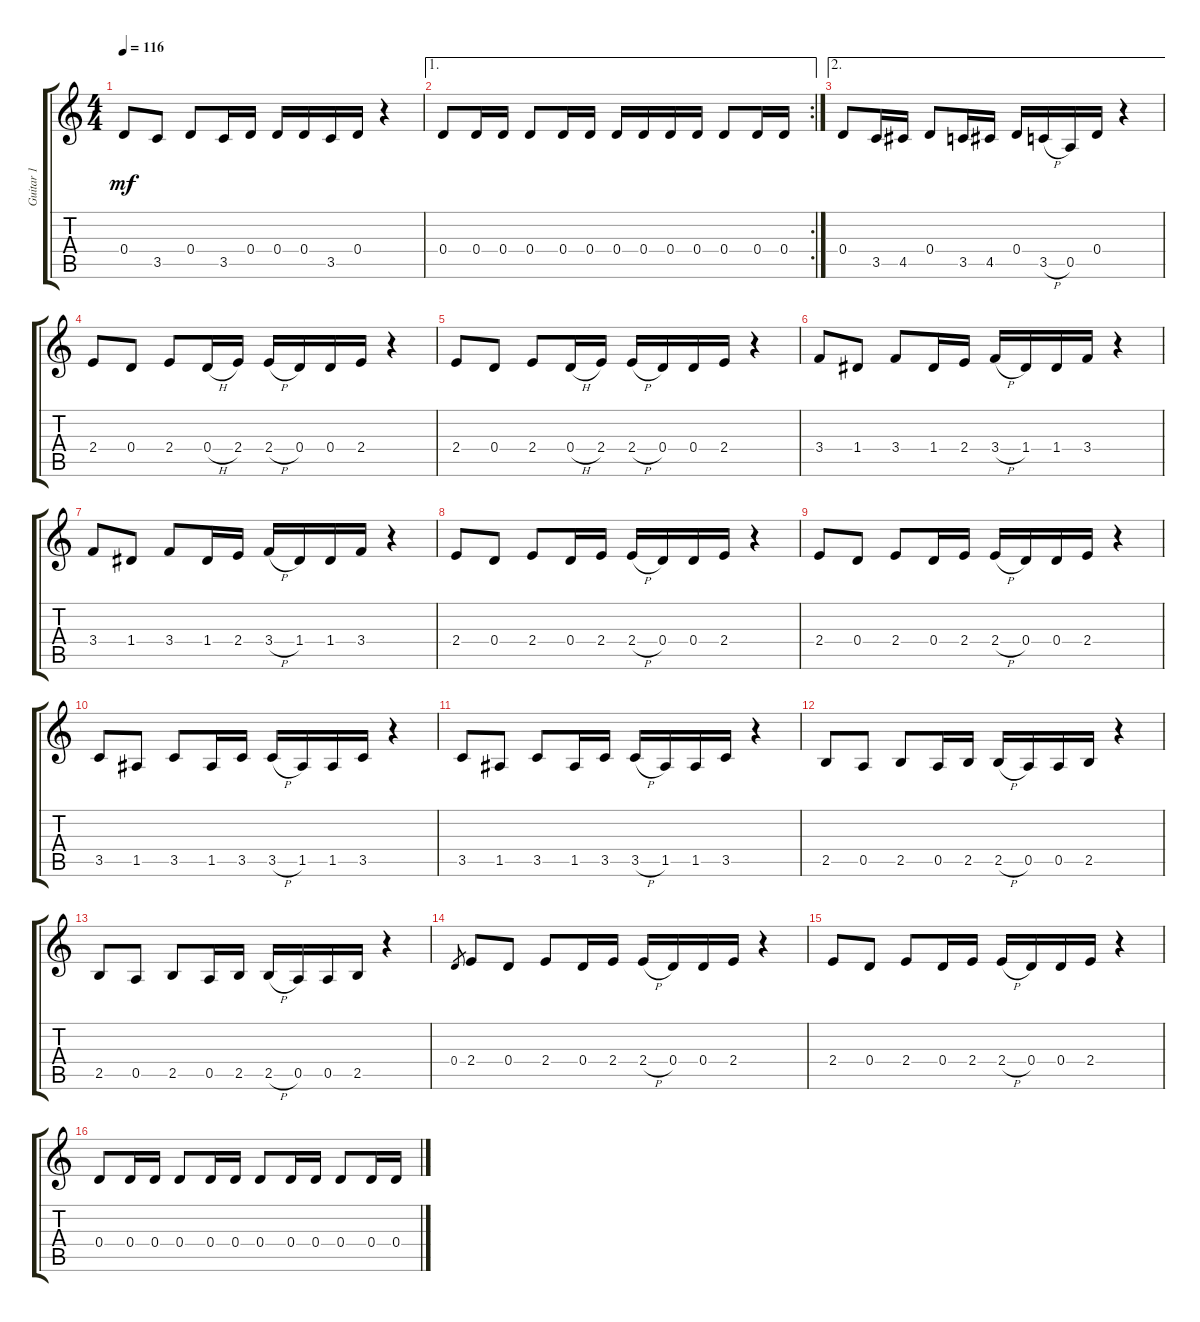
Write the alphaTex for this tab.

\track ("Guitar 1" "Guitar 1") {instrument electricguitarmuted}
\staff {score tabs}
\tuning (E4 B3 G3 D3 A2 D2) {hide}
\ts (4 4)
\tempo 116
\clef g2
\ks c
0.4.8{dy mf} 3.5.8 0.4.8 3.5.16 0.4.16 0.4.16 0.4.16 3.5.16 0.4.16 r.4 |
\ae 1
\rc 2
0.4.8 0.4.16 0.4.16 0.4.8 0.4.16 0.4.16 0.4.16 0.4.16 0.4.16 0.4.16 0.4.8 0.4.16 0.4.16 |
\ae 2
0.4.8 3.5.16 4.5.16 0.4.8 3.5.16 4.5.16 0.4.16 3.5{h}.16 0.5.16 0.4.16 r.4 |
2.4.8 0.4.8 2.4.8 0.4{h}.16 2.4.16 2.4{h}.16 0.4.16 0.4.16 2.4.16 r.4 |
2.4.8 0.4.8 2.4.8 0.4{h}.16 2.4.16 2.4{h}.16 0.4.16 0.4.16 2.4.16 r.4 |
3.4.8 1.4.8 3.4.8 1.4.16 2.4.16 3.4{h}.16 1.4.16 1.4.16 3.4.16 r.4 |
3.4.8 1.4.8 3.4.8 1.4.16 2.4.16 3.4{h}.16 1.4.16 1.4.16 3.4.16 r.4 |
2.4.8 0.4.8 2.4.8 0.4.16 2.4.16 2.4{h}.16 0.4.16 0.4.16 2.4.16 r.4 |
2.4.8 0.4.8 2.4.8 0.4.16 2.4.16 2.4{h}.16 0.4.16 0.4.16 2.4.16 r.4 |
3.5.8 1.5.8 3.5.8 1.5.16 3.5.16 3.5{h}.16 1.5.16 1.5.16 3.5.16 r.4 |
3.5.8 1.5.8 3.5.8 1.5.16 3.5.16 3.5{h}.16 1.5.16 1.5.16 3.5.16 r.4 |
2.5.8 0.5.8 2.5.8 0.5.16 2.5.16 2.5{h}.16 0.5.16 0.5.16 2.5.16 r.4 |
2.5.8 0.5.8 2.5.8 0.5.16 2.5.16 2.5{h}.16 0.5.16 0.5.16 2.5.16 r.4 |
0.4.8{gr} 2.4.8 0.4.8 2.4.8 0.4.16 2.4.16 2.4{h}.16 0.4.16 0.4.16 2.4.16 r.4 |
2.4.8 0.4.8 2.4.8 0.4.16 2.4.16 2.4{h}.16 0.4.16 0.4.16 2.4.16 r.4 |
0.4.8 0.4.16 0.4.16 0.4.8 0.4.16 0.4.16 0.4.8 0.4.16 0.4.16 0.4.8 0.4.16 0.4.16
